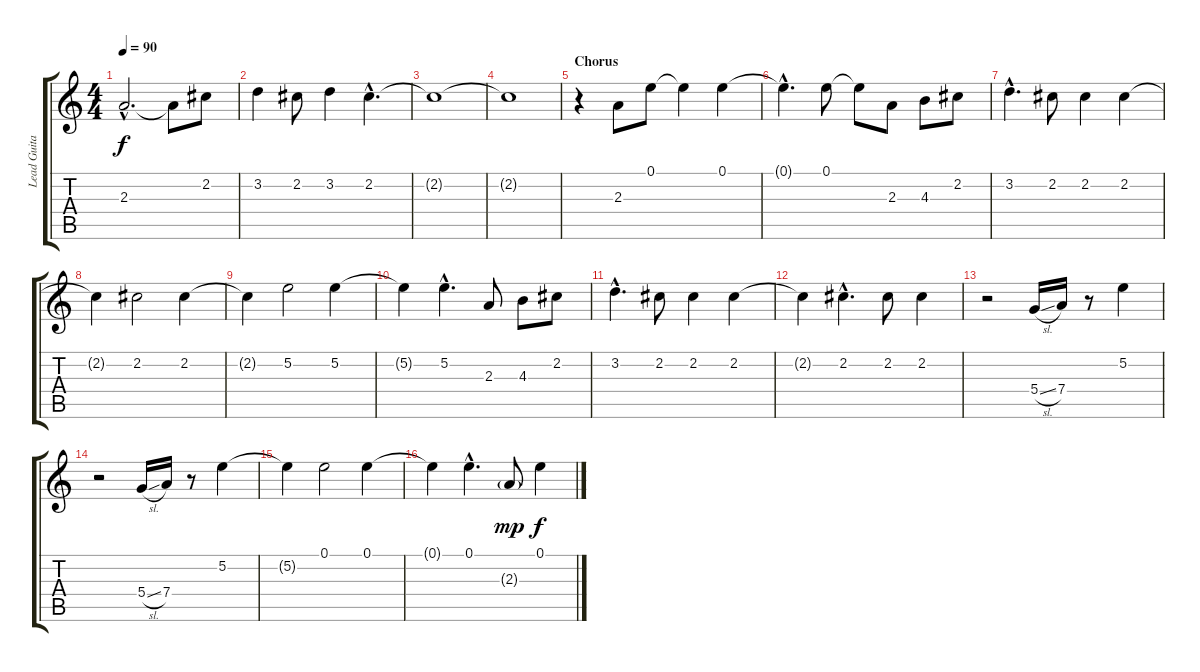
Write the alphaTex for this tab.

\track ("Lead Guitar" "Lead Guita") {instrument electricguitarjazz}
\staff {score tabs}
\tuning (E4 B3 G3 D3 A2 E2) {hide}
\ts (4 4)
\tempo 90
\clef g2
\ks c
2.3{hac}.2{d dy f} 2.3{t}.8 2.2.8 |
3.2.4 2.2.8 3.2.4 2.2{hac}.4{d} |
2.2{t}.1 |
2.2{t}.1 |
\section ("" "Chorus")
r.4 2.3.8 0.1.8 0.1{t}.4 0.1.4 |
0.1{hac t}.4{d} 0.1.8 0.1{t}.8 2.3.8 4.3.8 2.2.8 |
3.2{hac}.4{d} 2.2.8 2.2.4 2.2.4 |
2.2{t}.4 2.2.2 2.2.4 |
2.2{t}.4 5.2.2 5.2.4 |
5.2{t}.4 5.2{hac}.4{d} 2.3.8 4.3.8 2.2.8 |
3.2{hac}.4{d} 2.2.8 2.2.4 2.2.4 |
2.2{t}.4 2.2{hac}.4{d} 2.2.8 2.2.4 |
r.2 5.4{sl}.16 7.4.16 r.8 5.2.4 |
r.2 5.4{sl}.16 7.4.16 r.8 5.2.4 |
5.2{t}.4 0.1.2 0.1.4 |
0.1{t}.4 0.1{hac}.4{d} 2.3{g}.8{dy mp} 0.1.4{dy f}
